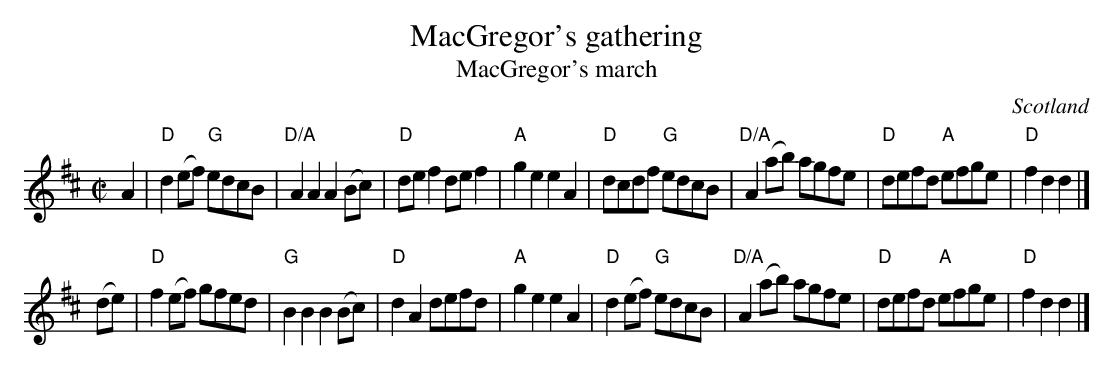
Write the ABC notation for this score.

X:1
T:MacGregor's gathering
T:MacGregor's march
O:Scotland
M:C|
L:1/8
K:D
A2|\
"D"d2 (ef) "G"edcB|"D/A"A2 A2 A2 (Bc)|"D"de f2 de f2|"A"g2 e2 e2 A2|\
"D"dcdf "G"edcB|"D/A"A2 (ab) agfe|"D"defd "A"efge|"D"f2 d2 d2|]
(de)|\
"D"f2 (ef) gfed|"G"B2 B2 B2 (Bc)|"D"d2 A2 defd|"A"g2 e2 e2 A2|\
"D"d2 (ef) "G"edcB|"D/A"A2 (ab) agfe|"D"defd "A"efge|"D"f2 d2 d2|]
